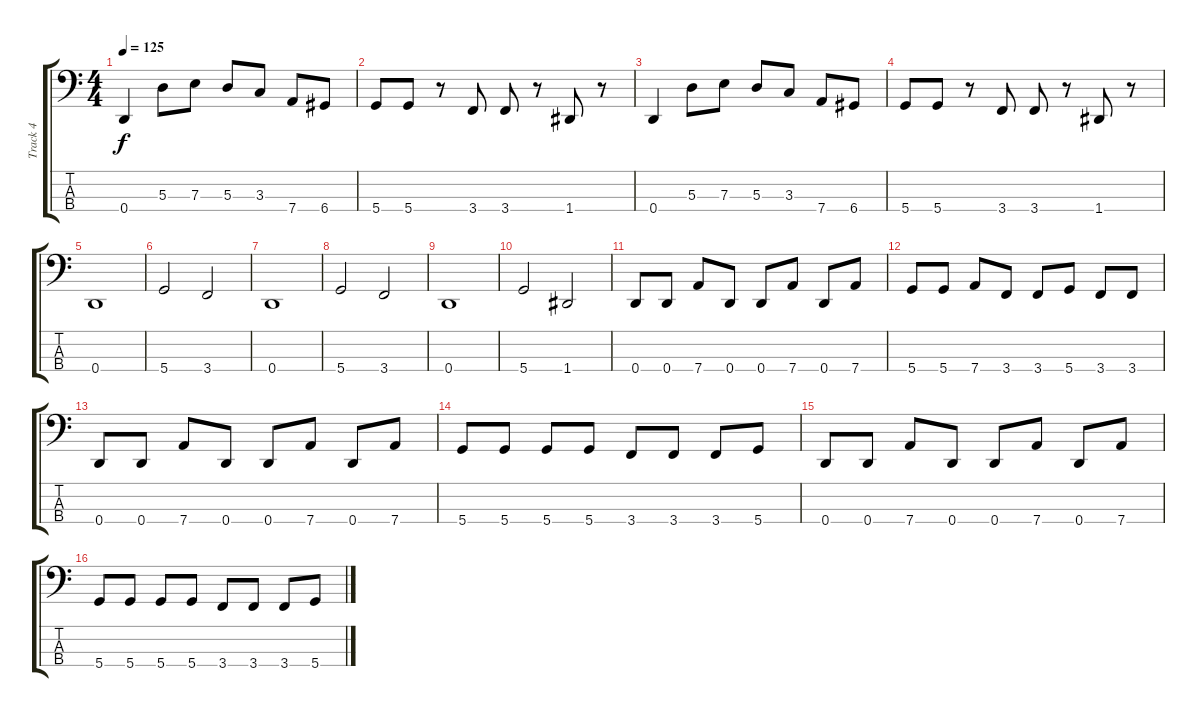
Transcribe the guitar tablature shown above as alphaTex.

\track ("Track 4" "Track 4") {instrument electricbassfinger}
\staff {score tabs}
\tuning (G2 D2 A1 D1) {hide}
\ts (4 4)
\tempo 125
\clef f4
\ks c
0.4.4{dy f} 5.3.8 7.3.8 5.3.8 3.3.8 7.4.8 6.4.8 |
5.4.8 5.4.8 r.8 3.4.8 3.4.8 r.8 1.4.8 r.8 |
0.4.4 5.3.8 7.3.8 5.3.8 3.3.8 7.4.8 6.4.8 |
5.4.8 5.4.8 r.8 3.4.8 3.4.8 r.8 1.4.8 r.8 |
0.4.1 |
5.4.2 3.4.2 |
0.4.1 |
5.4.2 3.4.2 |
0.4.1 |
5.4.2 1.4.2 |
0.4.8 0.4.8 7.4.8 0.4.8 0.4.8 7.4.8 0.4.8 7.4.8 |
5.4.8 5.4.8 7.4.8 3.4.8 3.4.8 5.4.8 3.4.8 3.4.8 |
0.4.8 0.4.8 7.4.8 0.4.8 0.4.8 7.4.8 0.4.8 7.4.8 |
5.4.8 5.4.8 5.4.8 5.4.8 3.4.8 3.4.8 3.4.8 5.4.8 |
0.4.8 0.4.8 7.4.8 0.4.8 0.4.8 7.4.8 0.4.8 7.4.8 |
5.4.8 5.4.8 5.4.8 5.4.8 3.4.8 3.4.8 3.4.8 5.4.8
